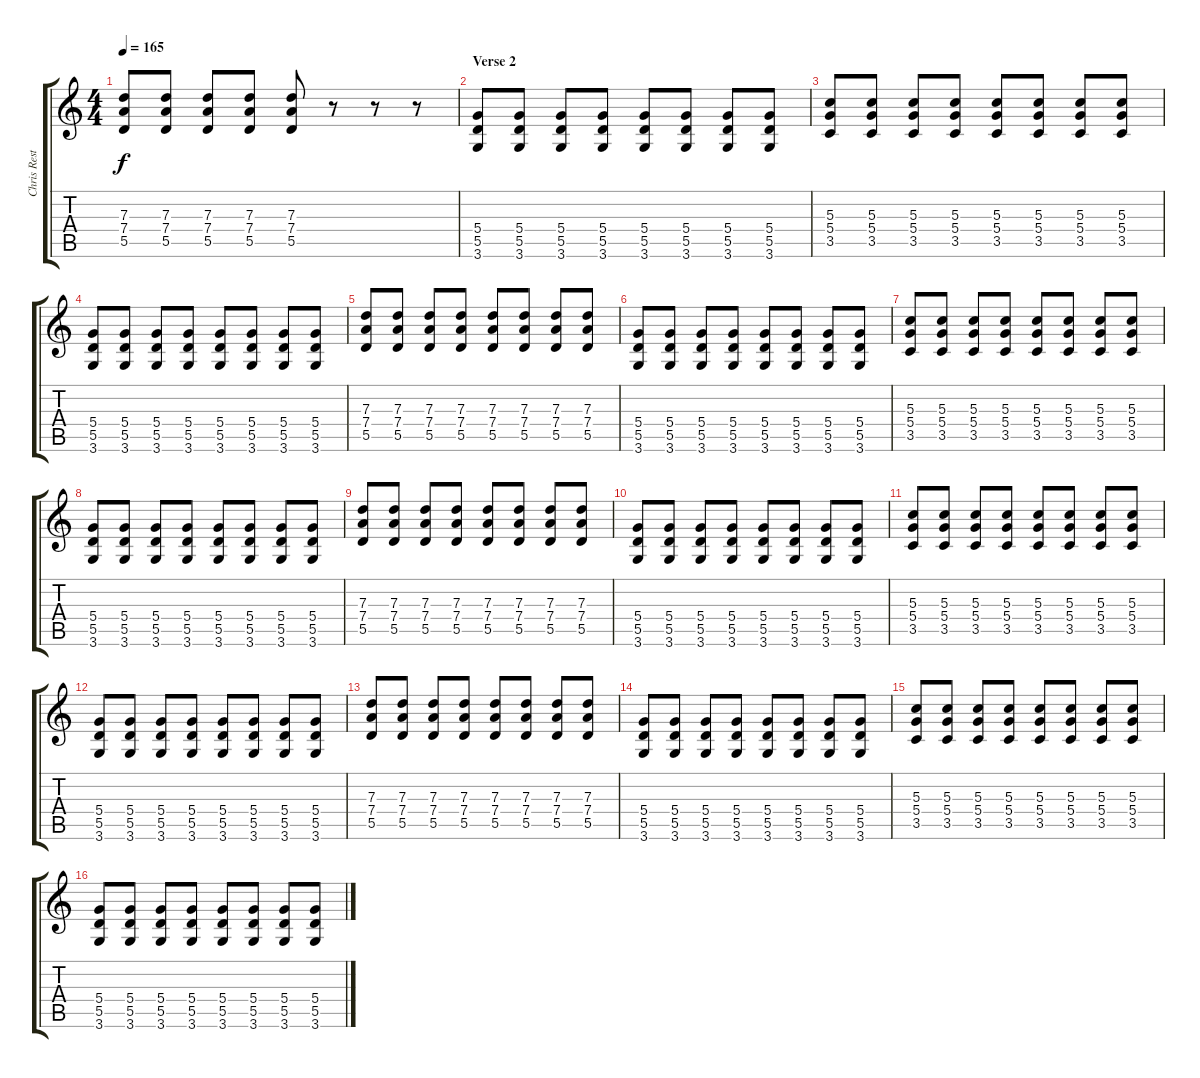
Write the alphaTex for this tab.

\track ("Chris Rest" "Chris Rest") {instrument distortionguitar}
\staff {score tabs}
\tuning (E4 B3 G3 D3 A2 E2) {hide}
\ts (4 4)
\tempo 165
\clef g2
\ks c
(7.3 7.4 5.5).8{dy f} (7.3 7.4 5.5).8 (7.3 7.4 5.5).8 (7.3 7.4 5.5).8 (7.3 7.4 5.5).8 r.8 r.8 r.8 |
\section ("" "Verse 2")
(5.4 5.5 3.6).8 (5.4 5.5 3.6).8 (5.4 5.5 3.6).8 (5.4 5.5 3.6).8 (5.4 5.5 3.6).8 (5.4 5.5 3.6).8 (5.4 5.5 3.6).8 (5.4 5.5 3.6).8 |
(5.3 5.4 3.5).8 (5.3 5.4 3.5).8 (5.3 5.4 3.5).8 (5.3 5.4 3.5).8 (5.3 5.4 3.5).8 (5.3 5.4 3.5).8 (5.3 5.4 3.5).8 (5.3 5.4 3.5).8 |
(5.4 5.5 3.6).8 (5.4 5.5 3.6).8 (5.4 5.5 3.6).8 (5.4 5.5 3.6).8 (5.4 5.5 3.6).8 (5.4 5.5 3.6).8 (5.4 5.5 3.6).8 (5.4 5.5 3.6).8 |
(7.3 7.4 5.5).8 (7.3 7.4 5.5).8 (7.3 7.4 5.5).8 (7.3 7.4 5.5).8 (7.3 7.4 5.5).8 (7.3 7.4 5.5).8 (7.3 7.4 5.5).8 (7.3 7.4 5.5).8 |
(5.4 5.5 3.6).8 (5.4 5.5 3.6).8 (5.4 5.5 3.6).8 (5.4 5.5 3.6).8 (5.4 5.5 3.6).8 (5.4 5.5 3.6).8 (5.4 5.5 3.6).8 (5.4 5.5 3.6).8 |
(5.3 5.4 3.5).8 (5.3 5.4 3.5).8 (5.3 5.4 3.5).8 (5.3 5.4 3.5).8 (5.3 5.4 3.5).8 (5.3 5.4 3.5).8 (5.3 5.4 3.5).8 (5.3 5.4 3.5).8 |
(5.4 5.5 3.6).8 (5.4 5.5 3.6).8 (5.4 5.5 3.6).8 (5.4 5.5 3.6).8 (5.4 5.5 3.6).8 (5.4 5.5 3.6).8 (5.4 5.5 3.6).8 (5.4 5.5 3.6).8 |
(7.3 7.4 5.5).8 (7.3 7.4 5.5).8 (7.3 7.4 5.5).8 (7.3 7.4 5.5).8 (7.3 7.4 5.5).8 (7.3 7.4 5.5).8 (7.3 7.4 5.5).8 (7.3 7.4 5.5).8 |
(5.4 5.5 3.6).8 (5.4 5.5 3.6).8 (5.4 5.5 3.6).8 (5.4 5.5 3.6).8 (5.4 5.5 3.6).8 (5.4 5.5 3.6).8 (5.4 5.5 3.6).8 (5.4 5.5 3.6).8 |
(5.3 5.4 3.5).8 (5.3 5.4 3.5).8 (5.3 5.4 3.5).8 (5.3 5.4 3.5).8 (5.3 5.4 3.5).8 (5.3 5.4 3.5).8 (5.3 5.4 3.5).8 (5.3 5.4 3.5).8 |
(5.4 5.5 3.6).8 (5.4 5.5 3.6).8 (5.4 5.5 3.6).8 (5.4 5.5 3.6).8 (5.4 5.5 3.6).8 (5.4 5.5 3.6).8 (5.4 5.5 3.6).8 (5.4 5.5 3.6).8 |
(7.3 7.4 5.5).8 (7.3 7.4 5.5).8 (7.3 7.4 5.5).8 (7.3 7.4 5.5).8 (7.3 7.4 5.5).8 (7.3 7.4 5.5).8 (7.3 7.4 5.5).8 (7.3 7.4 5.5).8 |
(5.4 5.5 3.6).8 (5.4 5.5 3.6).8 (5.4 5.5 3.6).8 (5.4 5.5 3.6).8 (5.4 5.5 3.6).8 (5.4 5.5 3.6).8 (5.4 5.5 3.6).8 (5.4 5.5 3.6).8 |
(5.3 5.4 3.5).8 (5.3 5.4 3.5).8 (5.3 5.4 3.5).8 (5.3 5.4 3.5).8 (5.3 5.4 3.5).8 (5.3 5.4 3.5).8 (5.3 5.4 3.5).8 (5.3 5.4 3.5).8 |
(5.4 5.5 3.6).8 (5.4 5.5 3.6).8 (5.4 5.5 3.6).8 (5.4 5.5 3.6).8 (5.4 5.5 3.6).8 (5.4 5.5 3.6).8 (5.4 5.5 3.6).8 (5.4 5.5 3.6).8
